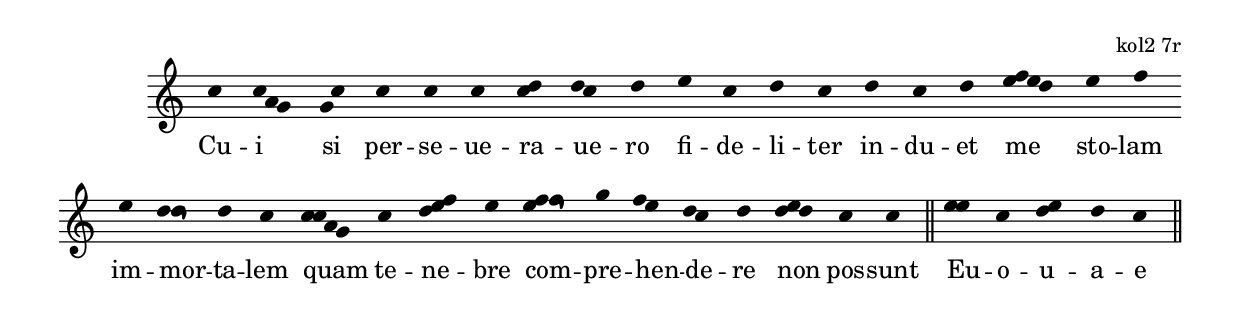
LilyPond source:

\version "2.19.32"

\include "../lib/synopsis.ily"

\score {
  \transpose c c' {
    \plainchant
    c' \melisma { c' a g } \bar "" \melisma { g c' } \bar "" c' c' c' \melisma { c' d' } \melisma { d' c' } d' \bar "" e' c' d' c' \bar ""
    d' c' d' \bar "" \melisma { e' f' e' d' } \bar "" e' f' \bar "" e' \melisma { d' \strophicus d' } d' c' \bar ""
    \melisma { c' c' a g } \bar "" c' \melisma { d' e' f' } e' \bar "" \melisma { e' f' \strophicus f' } g' \melisma { f' e' } \melisma { d' c' } d' \bar "" \melisma { d' e' d' } \bar "" c' c' \bar "||"

    \melisma { e' e' } c' \melisma { d' e' } d' c' \bar "||"
  }
  \addlyrics {
    Cu -- i si per -- se -- ue -- ra -- ue -- ro fi -- de -- li -- ter
    in -- du -- et me sto -- lam im -- mor -- ta -- lem
    quam te -- ne -- bre com -- pre -- hen -- de -- re non pos -- sunt

    Eu -- o -- u -- a -- e
  }
  \header {
    fontes = "kol2 7r"
  }
}
